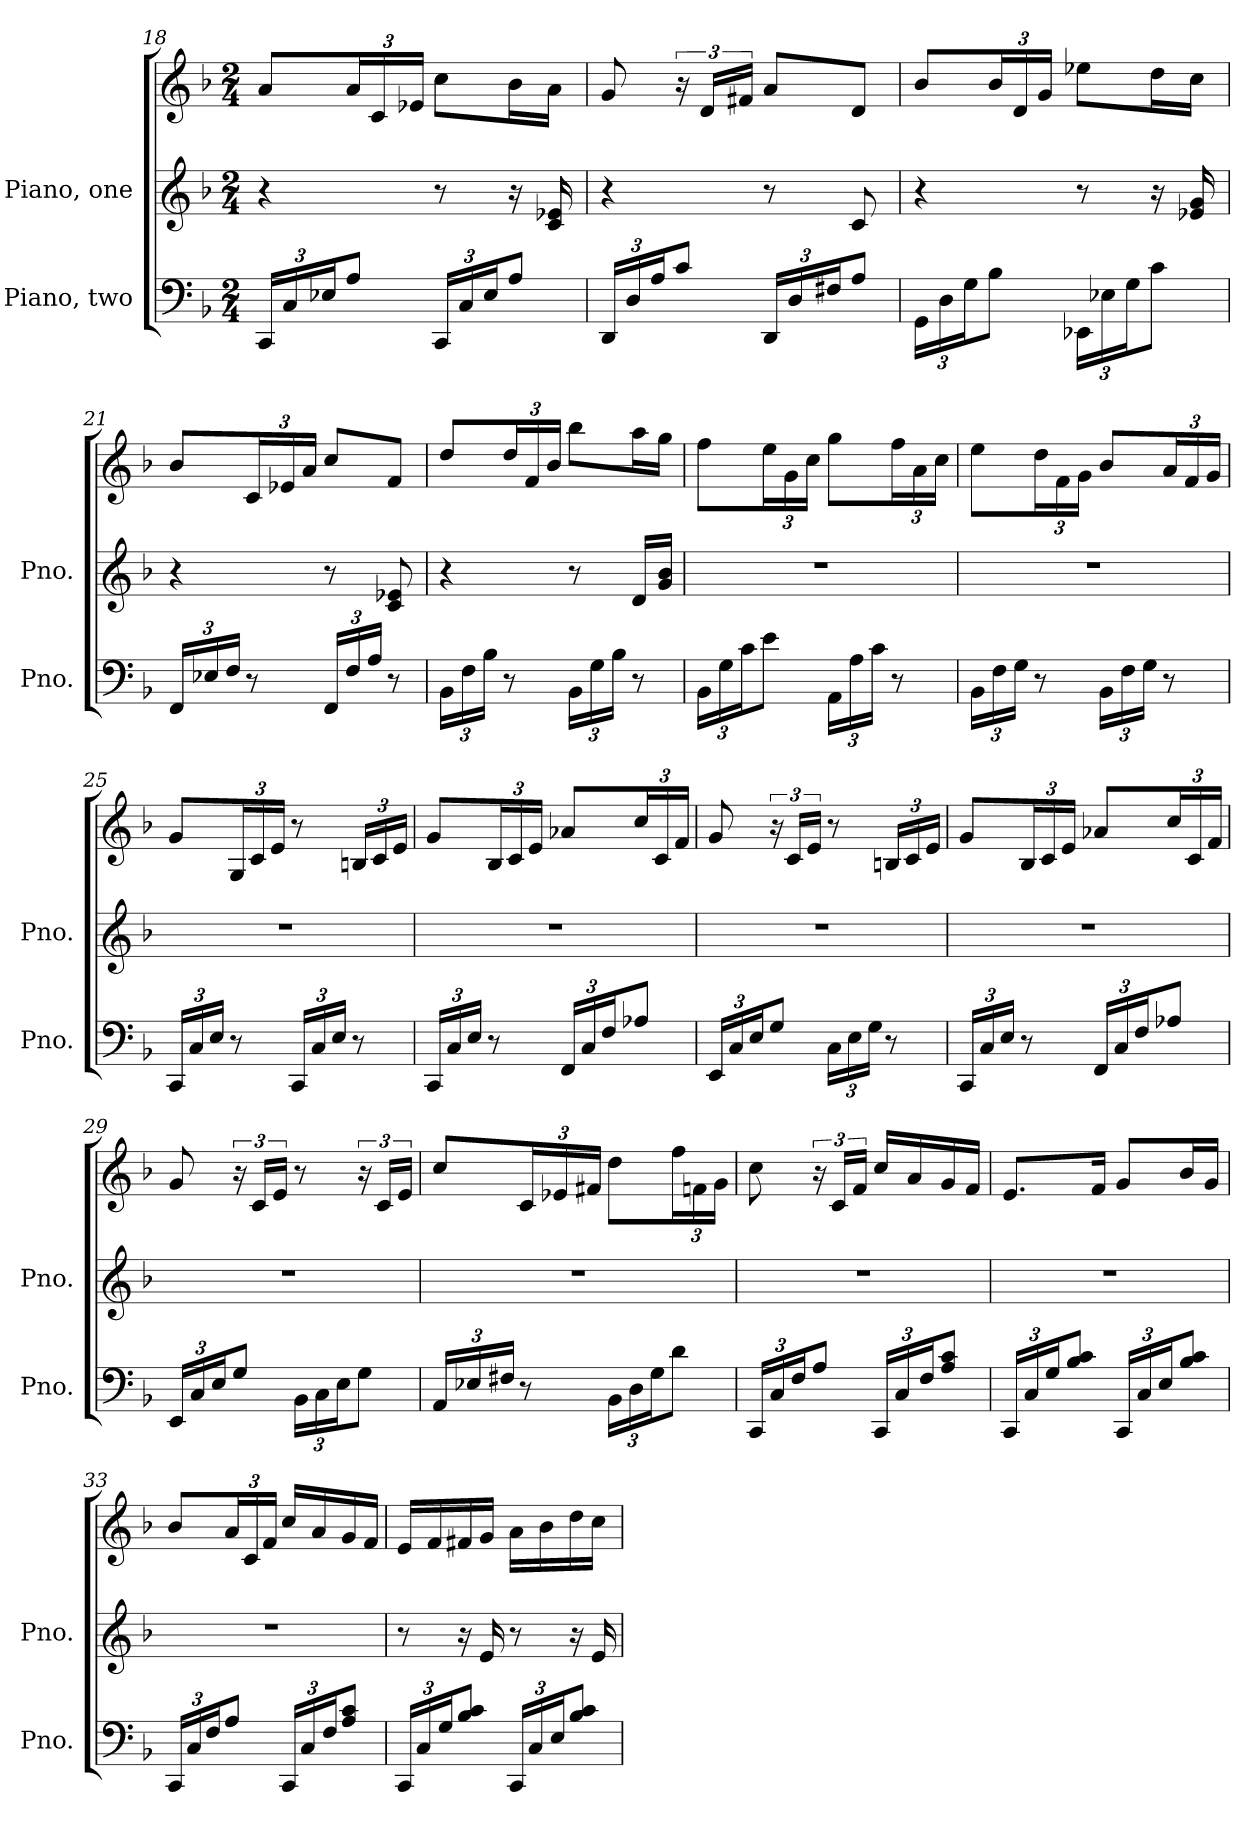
**kern	**kern	**kern
*part2	*part1	*part1
*staff3	*staff2	*staff1
*I"Piano, two	*I"Piano, one	*
*I'Pno.	*I'Pno.	*
!!LO:LB:g=z
*clefF4	*clefG2	*clefG2
*k[b-]	*k[b-]	*k[b-]
*M2/4	*M2/4	*M2/4
*Xbrackettup	*	*
=18	=18	=18
24CC/LL	4r	8a/L
24C/	.	.
24E-X/J	.	.
*	*	*Xbrackettup
8A/J	.	24a/L
.	.	24c/
.	.	24e-X/JJ
24CC/LL	8r	8cc\L
24C/	.	.
24E-/J	.	.
8A/J	16r	16b-\L
.	16c/ 16e-X/	16a\JJ
=19	=19	=19
24DD/LL	4r	8g/
24D/	.	.
24A/J	.	.
*	*	*brackettup
8c/J	.	24r
.	.	24d/LL
.	.	24f#X/JJ
24DD/LL	8r	8a/L
24D/	.	.
24F#X/J	.	.
8A/J	8c/	8d/J
=20	=20	=20
24GG\LL	4r	8b-/L
24D\	.	.
24G\J	.	.
*	*	*Xbrackettup
8B-\J	.	24b-/L
.	.	24d/
.	.	24g/JJ
24EE-X\LL	8r	8ee-X\L
24E-X\	.	.
24G\J	.	.
8c\J	16r	16dd\L
.	16e-X/ 16g/	16cc\JJ
!!LO:LB:g=z
=21	=21	=21
24FF/LL	4r	8b-/L
24E-X/	.	.
24F/JJ	.	.
8r	.	24c/L
.	.	24e-X/
.	.	24a/JJ
24FF/LL	8r	8cc/L
24F/	.	.
24A/JJ	.	.
8r	8c/ 8e-X/	8f/J
=22	=22	=22
24BB-\LL	4r	8dd/L
24F\	.	.
24B-\JJ	.	.
8r	.	24dd/L
.	.	24f/
.	.	24b-/JJ
24BB-\LL	8r	8bb-\L
24G\	.	.
24B-\JJ	.	.
8r	16d/LL	16aa\L
.	16g/ 16b-/JJ	16gg\JJ
=23	=23	=23
24BB-\LL	2r	8ff\L
24G\	.	.
24c\J	.	.
8e\J	.	24ee\L
.	.	24g\
.	.	24cc\JJ
24AA\LL	.	8gg\L
24A\	.	.
24c\JJ	.	.
8r	.	24ff\L
.	.	24a\
.	.	24cc\JJ
!!LO:PB:g=z
=24	=24	=24
24BB-\LL	2r	8ee\L
24F\	.	.
24G\JJ	.	.
8r	.	24dd\L
.	.	24f\
.	.	24g\JJ
24BB-\LL	.	8b-/L
24F\	.	.
24G\JJ	.	.
8r	.	24a/L
.	.	24f/
.	.	24g/JJ
=25	=25	=25
24CC/LL	2r	8g/L
24C/	.	.
24E/JJ	.	.
8r	.	24G/L
.	.	24c/
.	.	24e/JJ
24CC/LL	.	8r
24C/	.	.
24E/JJ	.	.
8r	.	24Bn/LL
.	.	24c/
.	.	24e/JJ
=26	=26	=26
24CC/LL	2r	8g/L
24C/	.	.
24E/JJ	.	.
8r	.	24B-/L
.	.	24c/
.	.	24e/JJ
24FF/LL	.	8a-X/L
24C/	.	.
24F/J	.	.
8A-X/J	.	24cc/L
.	.	24c/
.	.	24f/JJ
!!LO:LB:g=z
=27	=27	=27
24EE/LL	2r	8g/
24C/	.	.
24E/J	.	.
*	*	*brackettup
8G/J	.	24r
.	.	24c/LL
.	.	24e/JJ
24C\LL	.	8r
24E\	.	.
24G\JJ	.	.
*	*	*Xbrackettup
8r	.	24Bn/LL
.	.	24c/
.	.	24e/JJ
=28	=28	=28
24CC/LL	2r	8g/L
24C/	.	.
24E/JJ	.	.
8r	.	24B-/L
.	.	24c/
.	.	24e/JJ
24FF/LL	.	8a-X/L
24C/	.	.
24F/J	.	.
8A-X/J	.	24cc/L
.	.	24c/
.	.	24f/JJ
=29	=29	=29
24EE/LL	2r	8g/
24C/	.	.
24E/J	.	.
*	*	*brackettup
8G/J	.	24r
.	.	24c/LL
.	.	24e/JJ
24BB-\LL	.	8r
24C\	.	.
24E\J	.	.
8G\J	.	24r
.	.	24c/LL
.	.	24e/JJ
!!LO:LB:g=z
=30	=30	=30
24AA/LL	2r	8cc/L
24E-X/	.	.
24F#X/JJ	.	.
*	*	*Xbrackettup
8r	.	24c/L
.	.	24e-X/
.	.	24f#X/JJ
24BB-\LL	.	8dd\L
24D\	.	.
24G\J	.	.
8d\J	.	24ff\L
.	.	24fn\
.	.	24g\JJ
=31	=31	=31
24CC/LL	2r	8cc\
24C/	.	.
24F/J	.	.
*	*	*brackettup
8A/J	.	24r
.	.	24c/LL
.	.	24f/JJ
24CC/LL	.	16cc/LL
24C/	.	.
.	.	16a/
24F/J	.	.
8A/ 8c/J	.	16g/
.	.	16f/JJ
=32	=32	=32
24CC/LL	2r	8.e/L
24C/	.	.
24G/J	.	.
8B-/ 8c/J	.	.
.	.	16f/Jk
24CC/LL	.	8g/L
24C/	.	.
24E/J	.	.
8B-/ 8c/J	.	16b-/L
.	.	16g/JJ
!!LO:LB:g=z
=33	=33	=33
24CC/LL	2r	8b-/L
24C/	.	.
24F/J	.	.
*	*	*Xbrackettup
8A/J	.	24a/L
.	.	24c/
.	.	24f/JJ
24CC/LL	.	16cc/LL
24C/	.	.
.	.	16a/
24F/J	.	.
8A/ 8c/J	.	16g/
.	.	16f/JJ
=34	=34	=34
24CC/LL	8r	16e/LL
24C/	.	.
.	.	16f/
24G/J	.	.
8B-/ 8c/J	16r	16f#X/
.	16e/	16g/JJ
24CC/LL	8r	16a\LL
24C/	.	.
.	.	16b-\
24E/J	.	.
8B-/ 8c/J	16r	16dd\
.	16e/	16cc\JJ
=	=	=
*-	*-	*-
